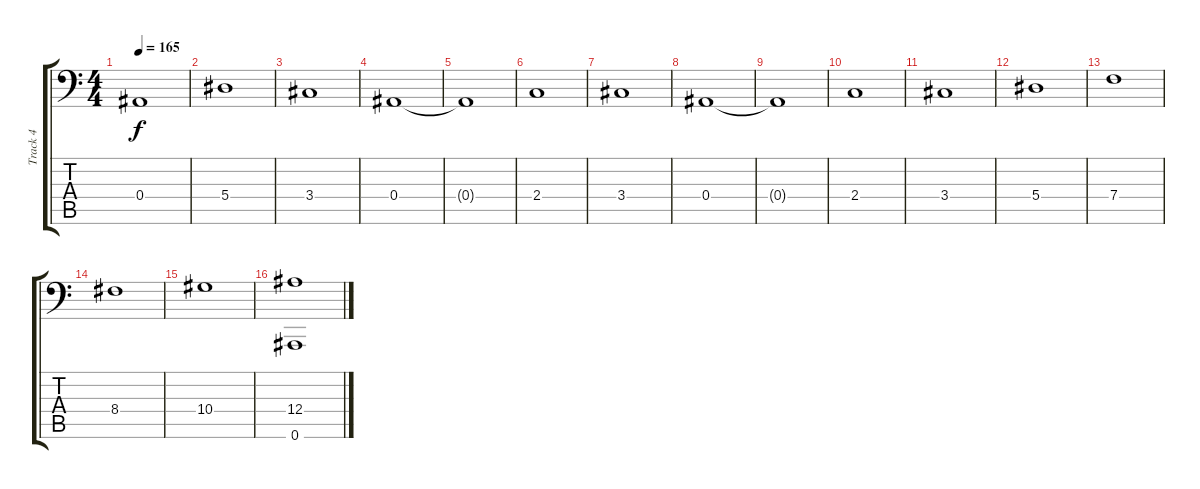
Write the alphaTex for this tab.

\track ("Track 4" "Track 4") {instrument stringensemble1}
\staff {score tabs}
\tuning (C4 G3 Eb3 Bb2 F2 Bb1) {hide}
\ts (4 4)
\tempo 165
\clef f4
\ks c
0.4{t}.1{dy f} |
5.4.1 |
3.4.1 |
0.4.1 |
0.4{t}.1 |
2.4.1 |
3.4.1 |
0.4.1 |
0.4{t}.1 |
2.4.1 |
3.4.1 |
5.4.1 |
7.4.1 |
8.4.1 |
10.4.1 |
(12.4 0.6).1
